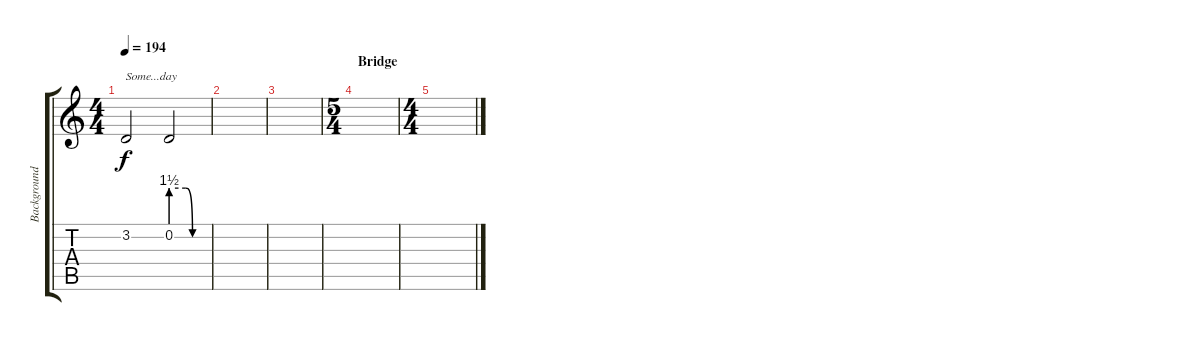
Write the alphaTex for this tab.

\track ("Background Vocals" "Background") {instrument clarinet}
\staff {score tabs}
\tuning (E4 B3 G3 D3 A2 E2) {hide}
\ts (4 4)
\tempo 194
\clef g2
\ks c
3.2.2{txt "Some...day" dy f} 0.2{be (custom 0 6 24 6 35 0 60 0)}.2 |
|
|
\ts (5 4)
\section ("" "Bridge")
|
\ts (4 4)
